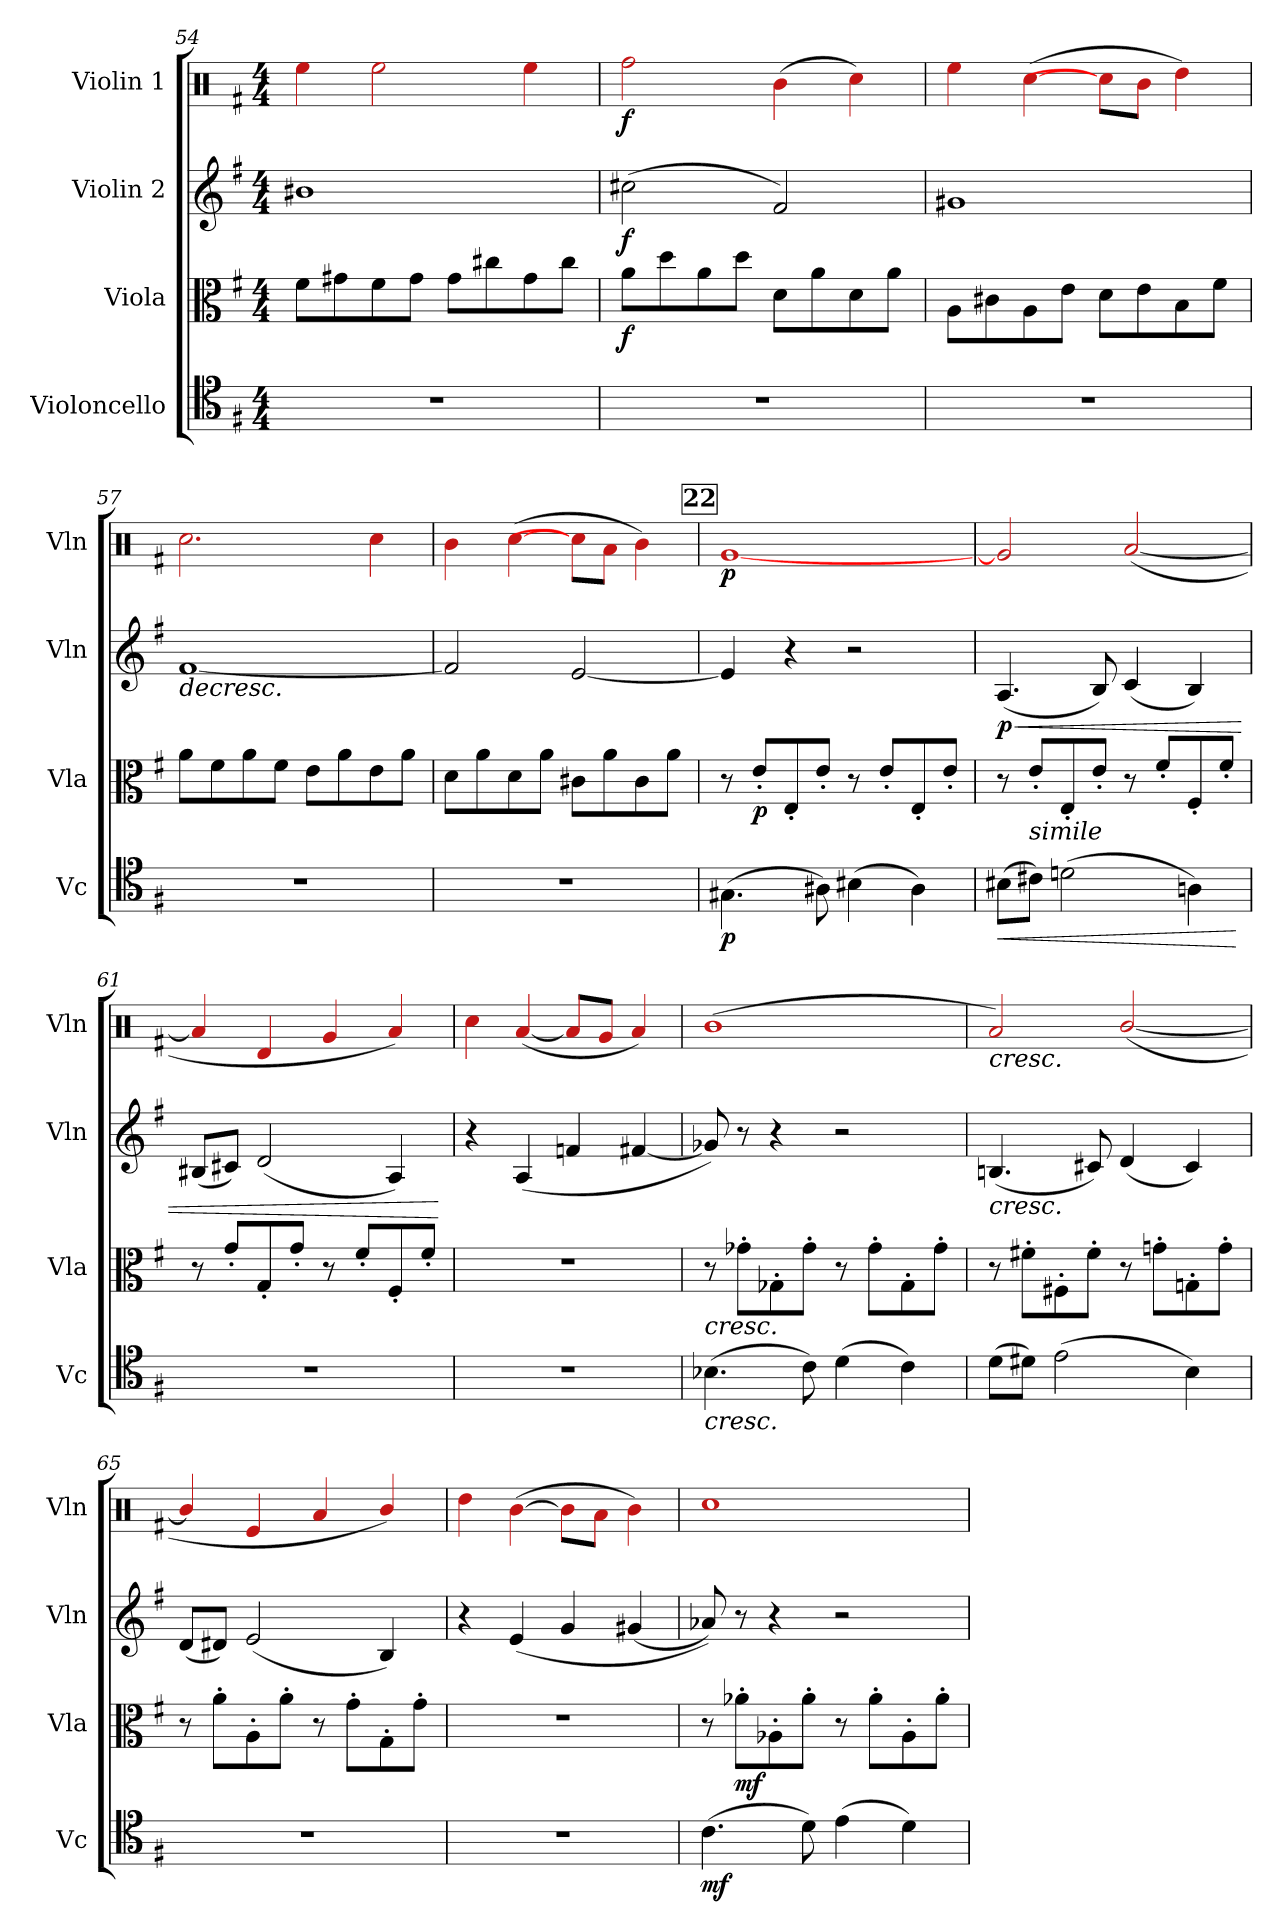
**kern	**dynam	**kern	**dynam	**kern	**dynam	**kern	**dynam
*part4	*part4	*part3	*part3	*part2	*part2	*part1	*part1
*staff4	*staff4	*staff3	*staff3	*staff2	*staff2	*staff1	*staff1
*I"Violoncello	*	*I"Viola	*	*I"Violin 2	*	*I"Violin 1	*
*I'Vc	*	*I'Vla	*	*I'Vln	*	*I'Vln	*
!!LO:LB:g=z
*clefC4	*	*clefC3	*	*clefG2	*	*clefX	*
*k[f#]	*	*k[f#]	*	*k[f#]	*	*k[f#]	*
*M4/4	*	*M4/4	*	*M4/4	*	*M4/4	*
=54	=54	=54	=54	=54	=54	=54	=54
1r	.	8f#\L	.	1b#X	.	4ee\	.
.	.	8g#X\	.	.	.	.	.
.	.	8f#\	.	.	.	2ee#X\	.
.	.	8g#\J	.	.	.	.	.
.	.	8g#\L	.	.	.	.	.
.	.	8cc#X\	.	.	.	.	.
.	.	8g#\	.	.	.	4ee\	.
.	.	8cc#\J	.	.	.	.	.
=55	=55	=55	=55	=55	=55	=55	=55
!	!	!	!LO:DY:b	!	!LO:DY:b	!	!LO:DY:b
1r	.	8a\L	f	(2cc#X\	f	2ff\	f
.	.	8dd\	.	.	.	.	.
.	.	8a\	.	.	.	.	.
.	.	8dd\J	.	.	.	.	.
.	.	8d\L	.	2f#/)	.	(4b\	.
.	.	8a\	.	.	.	.	.
.	.	8d\	.	.	.	4cc#X\)	.
.	.	8a\J	.	.	.	.	.
=56	=56	=56	=56	=56	=56	=56	=56
1r	.	8A\L	.	1g#X	.	4ee\	.
.	.	8c#X\	.	.	.	.	.
.	.	8A\	.	.	.	([4cc#X\	.
.	.	8e\J	.	.	.	.	.
.	.	8d\L	.	.	.	8cc\L]	.
.	.	8e\	.	.	.	8b\J	.
.	.	8B\	.	.	.	4dd\)	.
.	.	8f#\J	.	.	.	.	.
=57	=57	=57	=57	=57	=57	=57	=57
!	!	!	!	!	!LO:HP:b	!	!
1r	.	8a\L	.	[1f#	>	2.cc#X\	.
.	.	8f#\	.	.	.	.	.
.	.	8a\	.	.	.	.	.
.	.	8f#\J	.	.	.	.	.
.	.	8e\L	.	.	.	.	.
.	.	8a\	.	.	.	.	.
.	.	8e\	.	.	.	4cc\	.
.	.	8a\J	.	.	.	.	.
!!LO:LB:g=z
=58	=58	=58	=58	=58	=58	=58	=58
1r	.	8d\L	.	2f#/]	.	4b\	.
.	.	8a\	.	.	.	.	.
.	.	8d\	.	.	.	([4cc#X\	.
.	.	8a\J	.	.	.	.	.
.	.	8c#X\L	.	[2e/	.	8cc\L]	.
.	.	8a\	.	.	.	8a\J	.
.	.	8c#\	.	.	.	4b\)	.
.	.	8a\J	.	.	.	.	.
!!LO:REH:place=s1:a:B:cj:fs=14:t=22
=59	=59	=59	=59	=59	=59	=59	=59
!	!LO:DY:b	!	!	!	!	!	!LO:DY:b
(4.G#X\	p	8r	.	4e/]	.	[1g#X	p
!	!	!	!LO:DY:b	!	!	!	!
.	.	8e'/L	p	.	.	.	.
.	.	8E'/	.	4r	.	.	.
8A#X\)	.	8e'/J	.	.	.	.	.
(4B#X\	.	8r	.	2r	.	.	.
.	.	8e'/L	.	.	.	.	.
4A#\)	.	8E'/	.	.	.	.	.
.	.	8e'/J	.	.	.	.	.
=60	=60	=60	=60	=60	=60	=60	=60
!	!LO:HP:b	!	!	!	!LO:HP:b	!	!
!	!	!	!	!	!LO:DY:n=1:b	!	!
(8B#X\L	<	8r	.	(4.A/	< p	2g/]	.
!	!	!LO:TX:b:i:t=simile	!	!	!	!	!
8c#X\J)	.	8e'/L	.	.	.	.	.
(2dn\	.	8E'/	.	.	.	.	.
.	.	8e'/J	.	8B/)	.	.	.
.	.	8r	.	(4c/	.	([2a/	.
.	.	8f#'/L	.	.	.	.	.
4An\)	.	8F#'/	.	4B/)	.	.	.
.	.	8f#'/J	.	.	.	.	.
.	[	.	.	.	]	.	.
=61	=61	=61	=61	=61	=61	=61	=61
1r	.	8r	.	(8B#X/L	.	4a/]	.
.	.	8g'/L	.	8c#X/J)	.	.	.
.	.	8G'/	.	(2d/	.	4d/	.
.	.	8g'/J	.	.	.	.	.
.	.	8r	.	.	.	4gn/	.
.	.	8f#'/L	.	.	.	.	.
.	.	8F#'/	.	4A/)	.	4a/)	.
.	.	8f#'/J	.	.	.	.	.
.	.	.	.	.	[	.	.
!!LO:LB:g=z
=62	=62	=62	=62	=62	=62	=62	=62
1r	.	1r	.	4r	.	4cc\	.
.	.	.	.	(4A/	.	([4a/	.
.	.	.	.	4fn/	.	8a/L]	.
.	.	.	.	.	.	8g/J	.
.	.	.	.	[4f#X/	.	4a/)	.
=63	=63	=63	=63	=63	=63	=63	=63
!	!	!LO:TX:b:i:t=cresc.	!	!	!	!	!
!LO:TX:b:i:t=cresc.	!	!	!	!	!	!	!
(4.B-X\	.	8r	.	8g-X/])	.	(1b-X	.
.	.	8g-X'\L	.	8r	.	.	.
.	.	8G-X'\	.	4r	.	.	.
8c\)	.	8g-'\J	.	.	.	.	.
(4d\	.	8r	.	2r	.	.	.
.	.	8g-'\L	.	.	.	.	.
4c\)	.	8G-'\	.	.	.	.	.
.	.	8g-'\J	.	.	.	.	.
=64	=64	=64	=64	=64	=64	=64	=64
!	!	!	!	!	!	!LO:TX:b:i:t=cresc.	!
!	!	!	!	!LO:TX:b:i:t=cresc.	!	!	!
(8d\L	.	8r	.	(4.Bni/	.	2a#X/)	.
8d#X\J)	.	8f#X'\L	.	.	.	.	.
(2e\	.	8F#X'\	.	.	.	.	.
.	.	8f#'\J	.	8c#X/)	.	.	.
.	.	8r	.	(4d/	.	([2bn/	.
.	.	8gn'\L	.	.	.	.	.
4B\)	.	8Gn'\	.	4c#/)	.	.	.
.	.	8g'\J	.	.	.	.	.
=65	=65	=65	=65	=65	=65	=65	=65
1r	.	8r	.	(8d/L	.	4b/]	.
.	.	8a'\L	.	8d#X/J)	.	.	.
.	.	8A'\	.	(2e/	.	4e/	.
.	.	8a'\J	.	.	.	.	.
.	.	8r	.	.	.	4an/	.
.	.	8g'\L	.	.	.	.	.
.	.	8G'\	.	4B/)	.	4b/)	.
.	.	8g'\J	.	.	.	.	.
!!LO:PB:g=z
=66	=66	=66	=66	=66	=66	=66	=66
1r	.	1r	.	4r	.	4dd\	.
.	.	.	.	(4e/	.	([4b\	.
.	.	.	.	4g/	.	8b\L]	.
.	.	.	.	.	.	8a\J	.
.	.	.	.	(4g#X/	.	4b\)	.
=67	=67	=67	=67	=67	=67	=67	=67
!	!LO:DY:b	!	!	!	!	!	!
(4.c\	mf	8r	.	8a-X/))	.	1cc	.
!	!	!	!LO:DY:b	!	!	!	!
.	.	8a-X'\L	mf	8r	.	.	.
.	.	8A-X'\	.	4r	.	.	.
8d\)	.	8a-'\J	.	.	.	.	.
(4e\	.	8r	.	2r	.	.	.
.	.	8a-'\L	.	.	.	.	.
4d\)	.	8A-'\	.	.	.	.	.
.	.	8a-'\J	.	.	.	.	.
=	=	=	=	=	=	=	=
*-	*-	*-	*-	*-	*-	*-	*-
